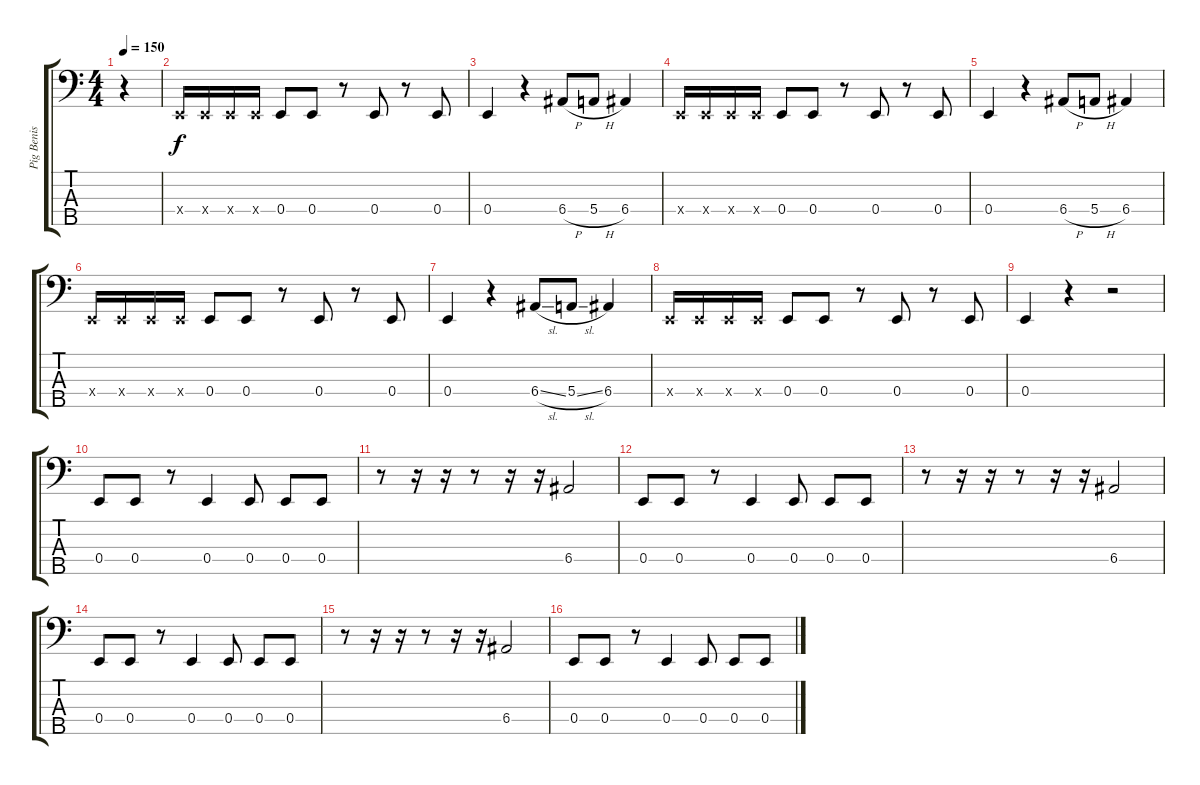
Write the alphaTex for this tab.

\track ("Pig Benis" "Pig Benis") {instrument electricbasspick}
\staff {score tabs}
\tuning (G2 D2 A1 E1 B0) {hide}
\ts (4 4)
\tempo 150
\clef f4
\ks c
r.4{dy f instrument electricbasspick} |
0.4{x}.16 0.4{x}.16 0.4{x}.16 0.4{x}.16 0.4.8 0.4.8 r.8 0.4.8 r.8 0.4.8 |
0.4.4 r.4 6.4{h}.8 5.4{h}.8 6.4.4 |
0.4{x}.16 0.4{x}.16 0.4{x}.16 0.4{x}.16 0.4.8 0.4.8 r.8 0.4.8 r.8 0.4.8 |
0.4.4 r.4 6.4{h}.8 5.4{h}.8 6.4.4 |
0.4{x}.16 0.4{x}.16 0.4{x}.16 0.4{x}.16 0.4.8 0.4.8 r.8 0.4.8 r.8 0.4.8 |
0.4.4 r.4 6.4{sl}.8 5.4{sl}.8 6.4.4 |
0.4{x}.16 0.4{x}.16 0.4{x}.16 0.4{x}.16 0.4.8 0.4.8 r.8 0.4.8 r.8 0.4.8 |
0.4.4 r.4 r.2 |
0.4.8 0.4.8 r.8 0.4.4 0.4.8 0.4.8 0.4.8 |
r.8 r.16 r.16 r.8 r.16 r.16 6.4.2 |
0.4.8 0.4.8 r.8 0.4.4 0.4.8 0.4.8 0.4.8 |
r.8 r.16 r.16 r.8 r.16 r.16 6.4.2 |
0.4.8 0.4.8 r.8 0.4.4 0.4.8 0.4.8 0.4.8 |
r.8 r.16 r.16 r.8 r.16 r.16 6.4.2 |
0.4.8 0.4.8 r.8 0.4.4 0.4.8 0.4.8 0.4.8
